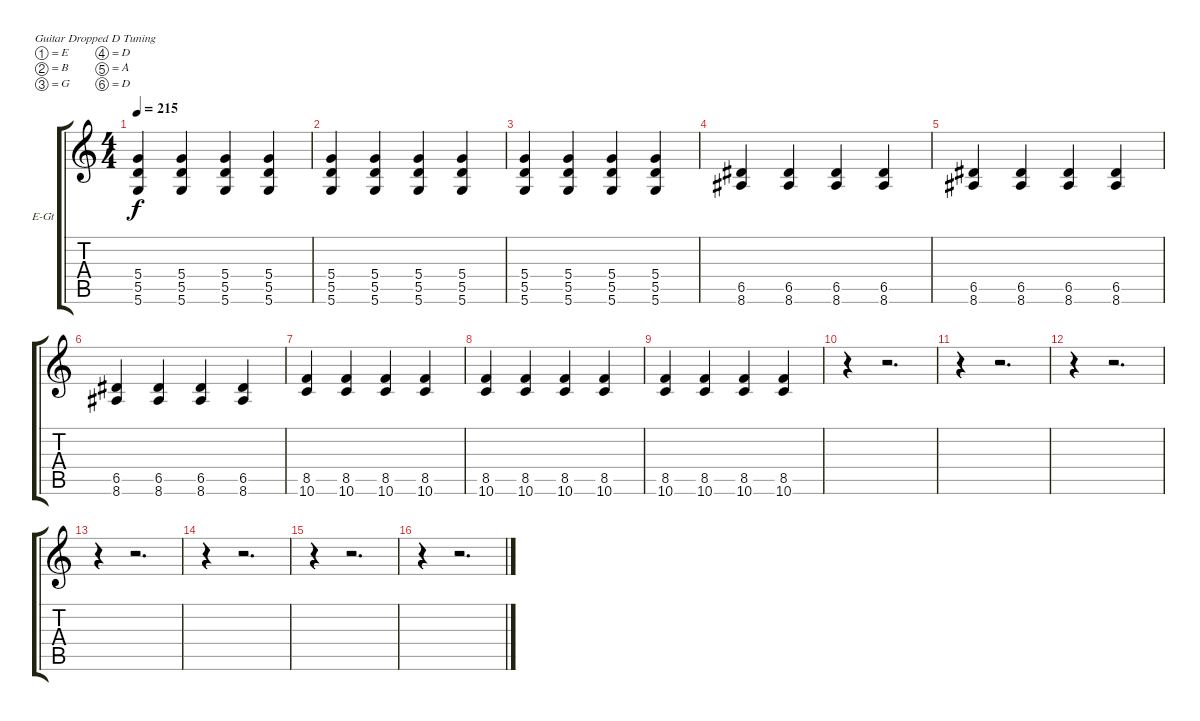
\bracketExtendMode groupsimilarinstruments
\firstSystemTrackNameOrientation horizontal
\otherSystemsTrackNameOrientation horizontal
\track ("Overdriven-guitar (Richard)" "E-Gt") {instrument overdrivenguitar}
\staff {score tabs}
\tuning (E4 B3 G3 D3 A2 D2)
\ts (4 4)
\tempo 215
\clef g2
\ks c
(5.4 5.6 5.5).4{dy f} (5.4 5.6 5.5).4 (5.4 5.6 5.5).4 (5.4 5.6 5.5).4 |
(5.4 5.6 5.5).4 (5.4 5.6 5.5).4 (5.4 5.6 5.5).4 (5.4 5.6 5.5).4 |
(5.4 5.6 5.5).4 (5.4 5.6 5.5).4 (5.4 5.6 5.5).4 (5.4 5.6 5.5).4 |
(6.5 8.6).4 (6.5 8.6).4 (6.5 8.6).4 (6.5 8.6).4 |
(6.5 8.6).4 (6.5 8.6).4 (6.5 8.6).4 (6.5 8.6).4 |
(6.5 8.6).4 (6.5 8.6).4 (6.5 8.6).4 (6.5 8.6).4 |
(8.5 10.6).4 (8.5 10.6).4 (8.5 10.6).4 (8.5 10.6).4 |
(8.5 10.6).4 (8.5 10.6).4 (8.5 10.6).4 (8.5 10.6).4 |
(8.5 10.6).4 (8.5 10.6).4 (8.5 10.6).4 (8.5 10.6).4 |
r.4 r.2{d} |
r.4 r.2{d} |
r.4 r.2{d} |
r.4 r.2{d} |
r.4 r.2{d} |
r.4 r.2{d} |
r.4 r.2{d}
